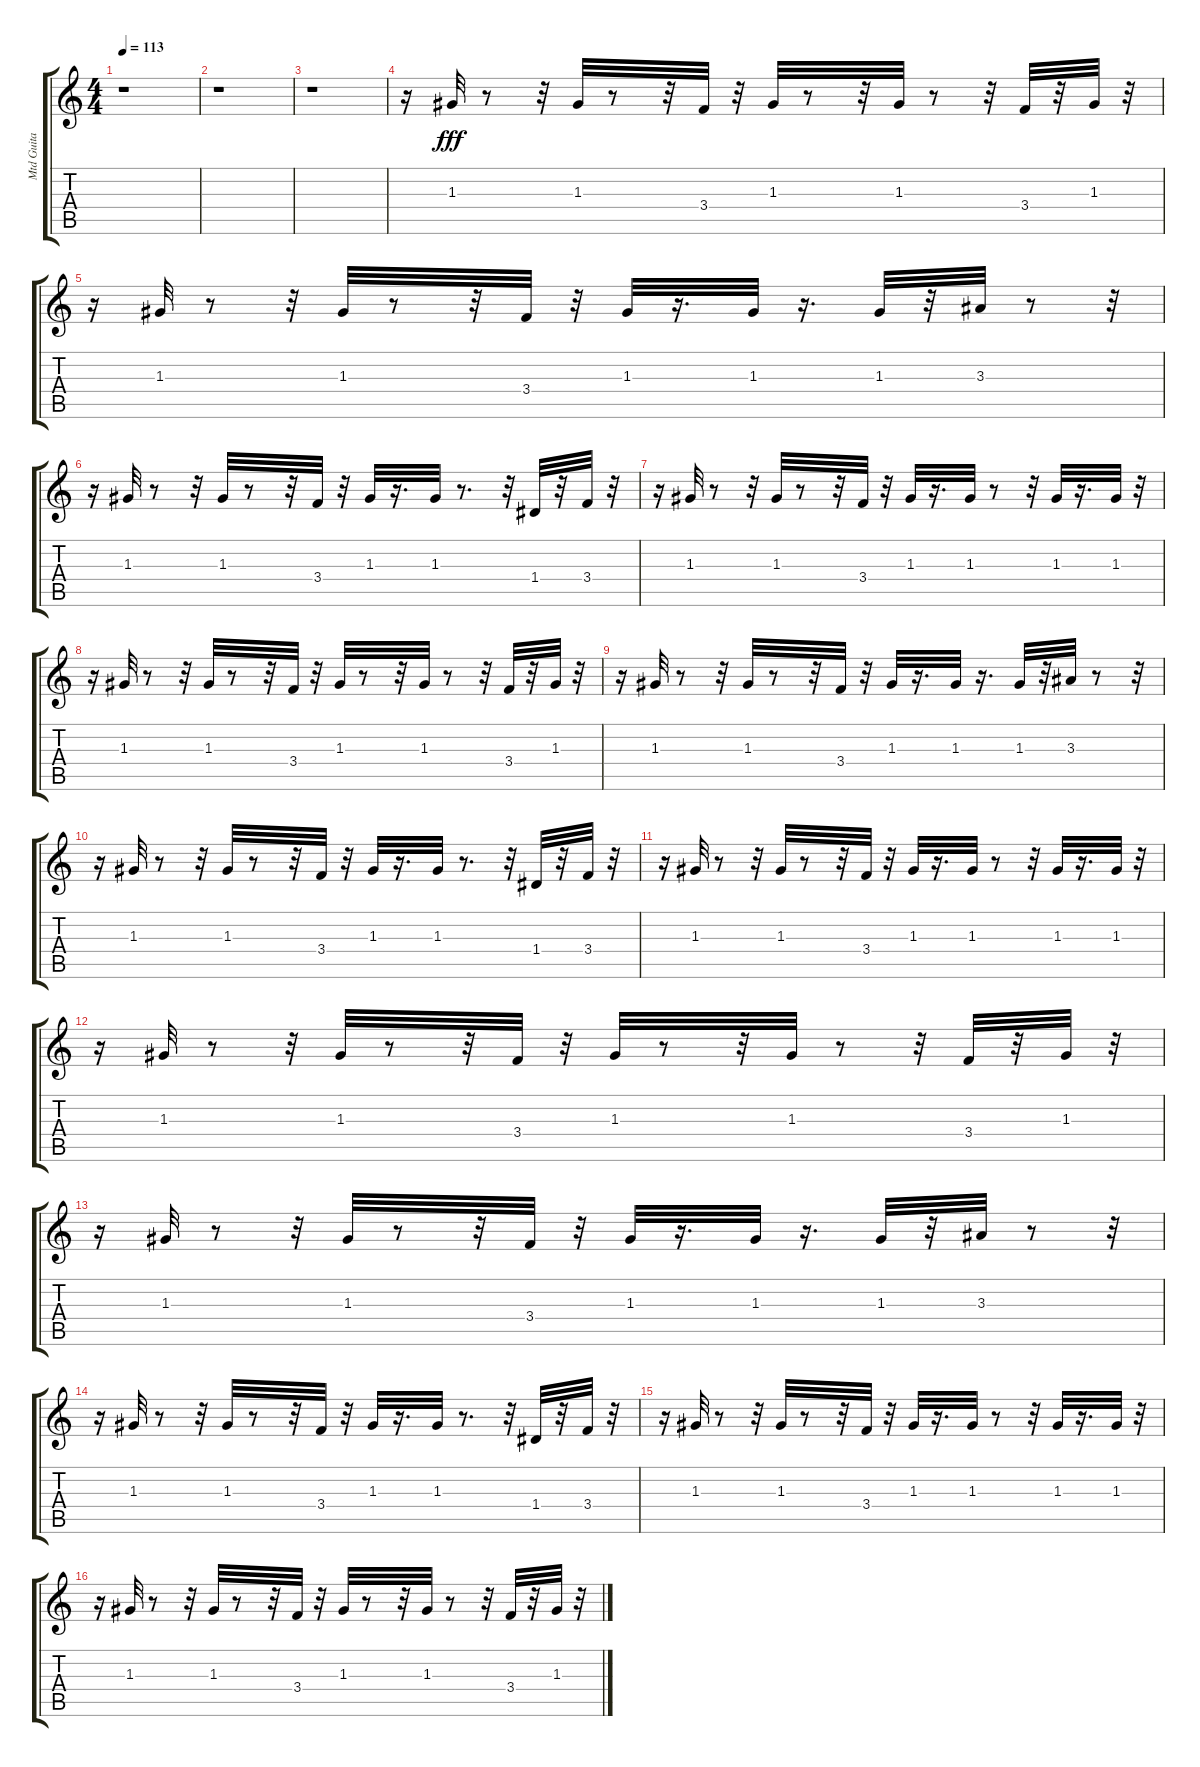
\track ("Mtd Guita" "Mtd Guita") {instrument electricguitarmuted}
\staff {score tabs}
\tuning (E4 B3 G3 D3 A2 E2) {hide}
\ts (4 4)
\tempo 113
\clef g2
\ks c
r.1{dy fff} |
r.1 |
r.1 |
r.16 1.3.32 r.8 r.32 1.3.32 r.8 r.32 3.4.32 r.32 1.3.32 r.8 r.32 1.3.32 r.8 r.32 3.4.32 r.32 1.3.32 r.32 |
r.16 1.3.32 r.8 r.32 1.3.32 r.8 r.32 3.4.32 r.32 1.3.32 r.16{d} 1.3.32 r.16{d} 1.3.32 r.32 3.3.32 r.8 r.32 |
r.16 1.3.32 r.8 r.32 1.3.32 r.8 r.32 3.4.32 r.32 1.3.32 r.16{d} 1.3.32 r.8{d} r.32 1.4.32 r.32 3.4.32 r.32 |
r.16 1.3.32 r.8 r.32 1.3.32 r.8 r.32 3.4.32 r.32 1.3.32 r.16{d} 1.3.32 r.8 r.32 1.3.32 r.16{d} 1.3.32 r.32 |
r.16 1.3.32 r.8 r.32 1.3.32 r.8 r.32 3.4.32 r.32 1.3.32 r.8 r.32 1.3.32 r.8 r.32 3.4.32 r.32 1.3.32 r.32 |
r.16 1.3.32 r.8 r.32 1.3.32 r.8 r.32 3.4.32 r.32 1.3.32 r.16{d} 1.3.32 r.16{d} 1.3.32 r.32 3.3.32 r.8 r.32 |
r.16 1.3.32 r.8 r.32 1.3.32 r.8 r.32 3.4.32 r.32 1.3.32 r.16{d} 1.3.32 r.8{d} r.32 1.4.32 r.32 3.4.32 r.32 |
r.16 1.3.32 r.8 r.32 1.3.32 r.8 r.32 3.4.32 r.32 1.3.32 r.16{d} 1.3.32 r.8 r.32 1.3.32 r.16{d} 1.3.32 r.32 |
r.16 1.3.32 r.8 r.32 1.3.32 r.8 r.32 3.4.32 r.32 1.3.32 r.8 r.32 1.3.32 r.8 r.32 3.4.32 r.32 1.3.32 r.32 |
r.16 1.3.32 r.8 r.32 1.3.32 r.8 r.32 3.4.32 r.32 1.3.32 r.16{d} 1.3.32 r.16{d} 1.3.32 r.32 3.3.32 r.8 r.32 |
r.16 1.3.32 r.8 r.32 1.3.32 r.8 r.32 3.4.32 r.32 1.3.32 r.16{d} 1.3.32 r.8{d} r.32 1.4.32 r.32 3.4.32 r.32 |
r.16 1.3.32 r.8 r.32 1.3.32 r.8 r.32 3.4.32 r.32 1.3.32 r.16{d} 1.3.32 r.8 r.32 1.3.32 r.16{d} 1.3.32 r.32 |
r.16 1.3.32 r.8 r.32 1.3.32 r.8 r.32 3.4.32 r.32 1.3.32 r.8 r.32 1.3.32 r.8 r.32 3.4.32 r.32 1.3.32 r.32
